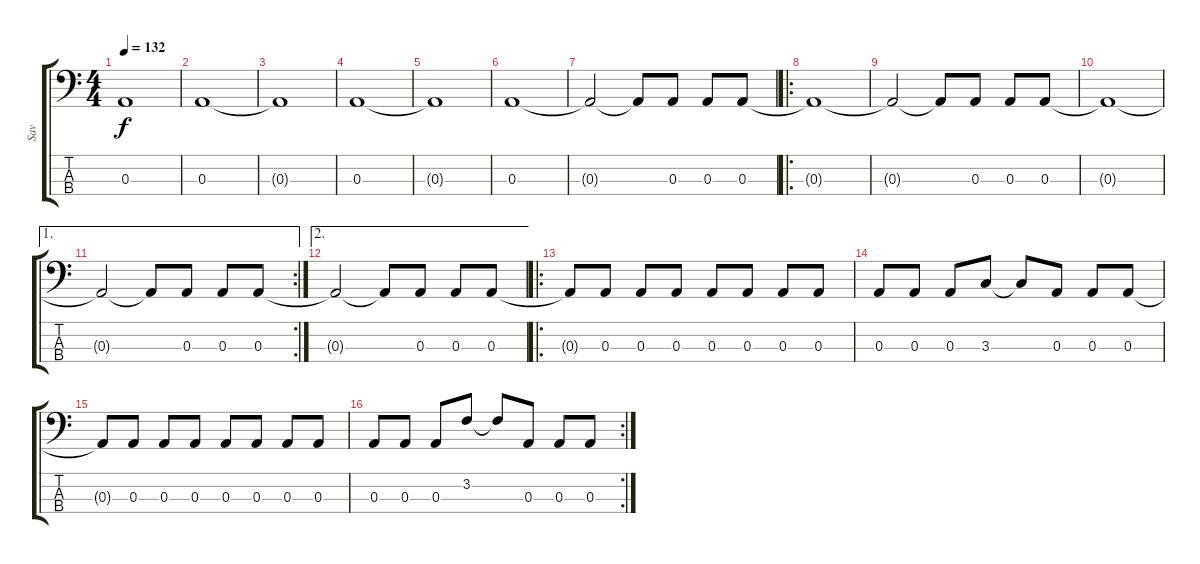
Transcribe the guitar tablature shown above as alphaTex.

\track ("Sav" "Sav") {instrument electricbassfinger}
\staff {score tabs}
\tuning (G2 D2 A1 E1) {hide}
\ts (4 4)
\tempo 132
\clef f4
\ks aminor
0.3{t}.1{dy f} |
0.3.1 |
0.3{t}.1 |
0.3.1 |
0.3{t}.1 |
0.3.1 |
0.3{t}.2 0.3{t}.8 0.3.8 0.3.8 0.3.8 |
\ro
0.3{t}.1 |
0.3{t}.2 0.3{t}.8 0.3.8 0.3.8 0.3.8 |
0.3{t}.1 |
\ae 1
\rc 2
0.3{t}.2 0.3{t}.8 0.3.8 0.3.8 0.3.8 |
\ae 2
0.3{t}.2 0.3{t}.8 0.3.8 0.3.8 0.3.8 |
\ro
0.3{t}.8 0.3.8 0.3.8 0.3.8 0.3.8 0.3.8 0.3.8 0.3.8 |
0.3.8 0.3.8 0.3.8 3.3.8 3.3{t}.8 0.3.8 0.3.8 0.3.8 |
0.3{t}.8 0.3.8 0.3.8 0.3.8 0.3.8 0.3.8 0.3.8 0.3.8 |
\rc 2
0.3.8 0.3.8 0.3.8 3.2.8 3.2{t}.8 0.3.8 0.3.8 0.3.8
